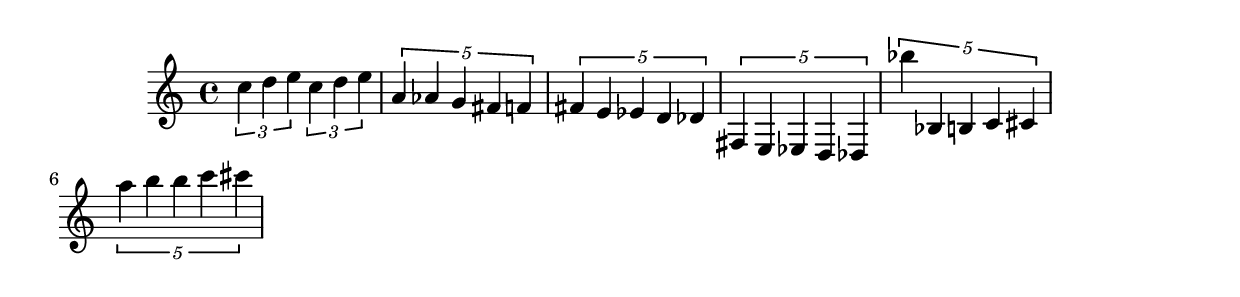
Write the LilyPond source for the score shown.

\header {

    texidoc = "Tuplet brackets stay clear of the staff. The
slope is determined by the graphical characteristic of the notes, but
if the musical pattern does not follow graphical slope, then the
bracket is horizontal

The bracket direction is determined by the dominating stem direction.
 
"

}

\layout {
  ragged-right = ##t 
}

\version "2.10.0"

\new Voice {
  \relative c'' {
    \times 2/3 { c4 d e}
    \times 2/3 { c4 d e}
  }
  
  \relative c' {
    \times 4/5 { a'4 as g fis f }
    \times 4/5 { fis4 e es d des }
    \times 4/5 { fis,4 e es d des }
    \times 4/5 { bes'''4 bes,, b c cis }
    \times 4/5 { a''4 b b c cis }
  }
}

